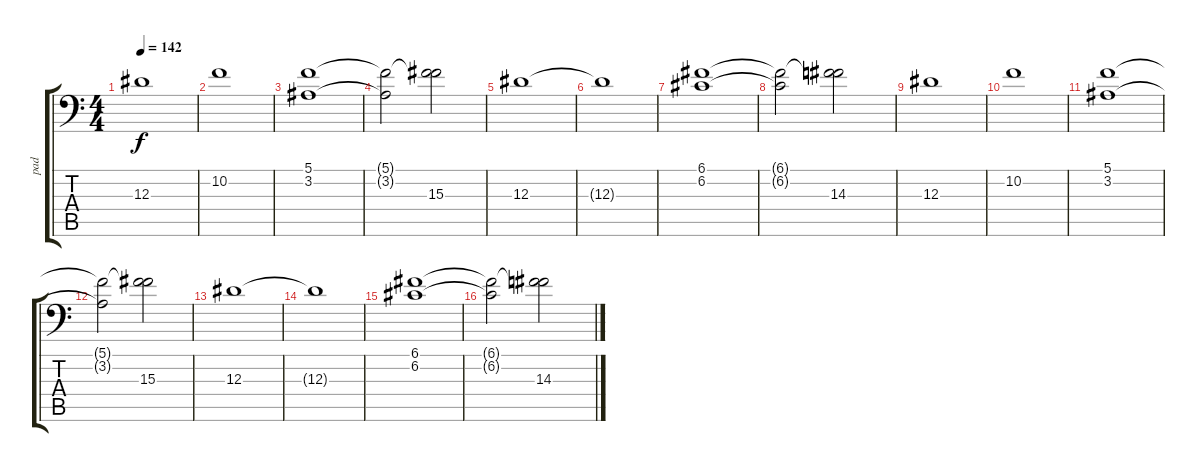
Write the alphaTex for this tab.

\track ("pad" "pad") {instrument pad2warm}
\staff {score tabs}
\tuning (C4 G3 Eb3 Bb2 F2 Bb1) {hide}
\ts (4 4)
\tempo 142
\clef f4
\ks c
12.3.1{dy f} |
10.2.1 |
(5.1 3.2).1 |
(5.1{t} 3.2{t}).2 (5.1{t} 15.3).2 |
12.3.1 |
12.3{t}.1 |
(6.1 6.2).1 |
(6.1{t} 6.2{t}).2 (6.1{t} 14.3).2 |
12.3.1 |
10.2.1 |
(5.1 3.2).1 |
(5.1{t} 3.2{t}).2 (5.1{t} 15.3).2 |
12.3.1 |
12.3{t}.1 |
(6.1 6.2).1 |
(6.1{t} 6.2{t}).2 (6.1{t} 14.3).2
